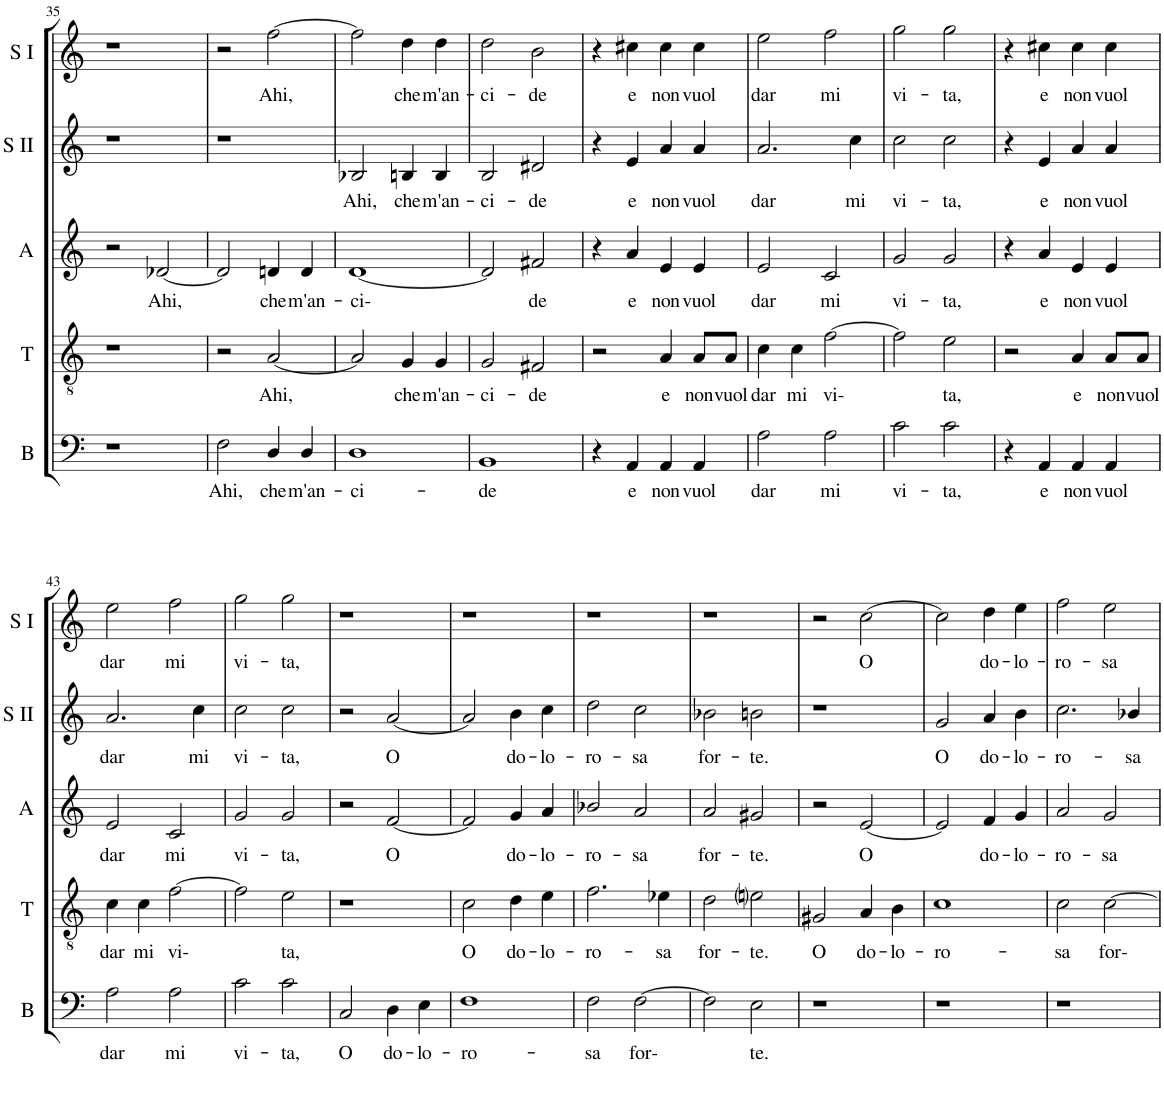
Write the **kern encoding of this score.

**kern	**text	**kern	**text	**kern	**text	**kern	**text	**kern	**text
*part5	*part5	*part4	*part4	*part3	*part3	*part2	*part2	*part1	*part1
*staff5	*staff5	*staff4	*staff4	*staff3	*staff3	*staff2	*staff2	*staff1	*staff1
*I"Bass	*	*I"Tenor	*	*I"Alto	*	*I"Soprano II	*	*I"Soprano I	*
*I'B	*	*I'T	*	*I'A	*	*I'S II	*	*I'S I	*
!!LO:PB:g=z
*clefF4	*	*clefGv2	*	*clefG2	*	*clefG2	*	*clefG2	*
*k[]	*	*k[]	*	*k[]	*	*k[]	*	*k[]	*
*M4/4	*	*M4/4	*	*M4/4	*	*M4/4	*	*M4/4	*
=35	=35	=35	=35	=35	=35	=35	=35	=35	=35
1r	.	1r	.	2r	.	1r	.	1r	.
!	!	!	!	!	!LO:LY:b	!	!	!	!
.	.	.	.	[2d-X/	Ahi,	.	.	.	.
=36	=36	=36	=36	=36	=36	=36	=36	=36	=36
!	!LO:LY:b	!	!	!	!	!	!	!	!
2F\	Ahi,	2r	.	2d-/]	.	1r	.	2r	.
!	!LO:LY:b	!	!LO:LY:b	!	!LO:LY:b	!	!	!	!LO:LY:b
4D/	che	[2A/	Ahi,	4dn/	che	.	.	[2ff\	Ahi,
!	!LO:LY:b	!	!	!	!LO:LY:b	!	!	!	!
4D/	m'an-	.	.	4d/	m'an-	.	.	.	.
=37	=37	=37	=37	=37	=37	=37	=37	=37	=37
!	!LO:LY:b	!	!	!	!LO:LY:b	!	!LO:LY:b	!	!
1D	-ci-	2A/]	.	[1d	-ci-	2B-X/	Ahi,	2ff\]	.
!	!	!	!LO:LY:b	!	!	!	!LO:LY:b	!	!LO:LY:b
.	.	4G/	che	.	.	4Bn/	che	4dd\	che
!	!	!	!LO:LY:b	!	!	!	!LO:LY:b	!	!LO:LY:b
.	.	4G/	m'an-	.	.	4B/	m'an-	4dd\	m'an-
=38	=38	=38	=38	=38	=38	=38	=38	=38	=38
!	!LO:LY:b	!	!LO:LY:b	!	!	!	!LO:LY:b	!	!LO:LY:b
1BB	-de	2G/	-ci-	2d/]	.	2B/	-ci-	2dd\	-ci-
!	!	!	!LO:LY:b	!	!LO:LY:b	!	!LO:LY:b	!	!LO:LY:b
.	.	2F#X/	-de	2f#X/	de	2d#X/	-de	2b\	-de
=39	=39	=39	=39	=39	=39	=39	=39	=39	=39
4r	.	2r	.	4r	.	4r	.	4r	.
!	!LO:LY:b	!	!	!	!LO:LY:b	!	!LO:LY:b	!	!LO:LY:b
4AA/	e	.	.	4a/	e	4e/	e	4cc#X\	e
!	!LO:LY:b	!	!LO:LY:b	!	!LO:LY:b	!	!LO:LY:b	!	!LO:LY:b
4AA/	non	4A/	e	4e/	non	4a/	non	4cc#\	non
!	!LO:LY:b	!	!LO:LY:b	!	!LO:LY:b	!	!LO:LY:b	!	!LO:LY:b
4AA/	vuol	8A/L	non	4e/	vuol	4a/	vuol	4cc#\	vuol
!	!	!	!LO:LY:b	!	!	!	!	!	!
.	.	8A/J	vuol	.	.	.	.	.	.
=40	=40	=40	=40	=40	=40	=40	=40	=40	=40
!	!LO:LY:b	!	!LO:LY:b	!	!LO:LY:b	!	!LO:LY:b	!	!LO:LY:b
2A\	dar	4c\	dar	2e/	dar	2.a/	dar	2ee\	dar
!	!	!	!LO:LY:b	!	!	!	!	!	!
.	.	4c\	mi	.	.	.	.	.	.
!	!LO:LY:b	!	!LO:LY:b	!	!LO:LY:b	!	!	!	!LO:LY:b
2A\	mi	[2f\	vi-	2c/	mi	.	.	2ff\	mi
!	!	!	!	!	!	!	!LO:LY:b	!	!
.	.	.	.	.	.	4cc\	mi	.	.
=41	=41	=41	=41	=41	=41	=41	=41	=41	=41
!	!LO:LY:b	!	!	!	!LO:LY:b	!	!LO:LY:b	!	!LO:LY:b
2c\	vi-	2f\]	.	2g/	vi-	2cc\	vi-	2gg\	vi-
!	!LO:LY:b	!	!LO:LY:b	!	!LO:LY:b	!	!LO:LY:b	!	!LO:LY:b
2c\	-ta,	2e\	ta,	2g/	-ta,	2cc\	-ta,	2gg\	-ta,
=42	=42	=42	=42	=42	=42	=42	=42	=42	=42
4r	.	2r	.	4r	.	4r	.	4r	.
!	!LO:LY:b	!	!	!	!LO:LY:b	!	!LO:LY:b	!	!LO:LY:b
4AA/	e	.	.	4a/	e	4e/	e	4cc#X\	e
!	!LO:LY:b	!	!LO:LY:b	!	!LO:LY:b	!	!LO:LY:b	!	!LO:LY:b
4AA/	non	4A/	e	4e/	non	4a/	non	4cc#\	non
!	!LO:LY:b	!	!LO:LY:b	!	!LO:LY:b	!	!LO:LY:b	!	!LO:LY:b
4AA/	vuol	8A/L	non	4e/	vuol	4a/	vuol	4cc#\	vuol
!	!	!	!LO:LY:b	!	!	!	!	!	!
.	.	8A/J	vuol	.	.	.	.	.	.
!!LO:LB:g=z
=43	=43	=43	=43	=43	=43	=43	=43	=43	=43
!	!LO:LY:b	!	!LO:LY:b	!	!LO:LY:b	!	!LO:LY:b	!	!LO:LY:b
2A\	dar	4c\	dar	2e/	dar	2.a/	dar	2ee\	dar
!	!	!	!LO:LY:b	!	!	!	!	!	!
.	.	4c\	mi	.	.	.	.	.	.
!	!LO:LY:b	!	!LO:LY:b	!	!LO:LY:b	!	!	!	!LO:LY:b
2A\	mi	[2f\	vi-	2c/	mi	.	.	2ff\	mi
!	!	!	!	!	!	!	!LO:LY:b	!	!
.	.	.	.	.	.	4cc\	mi	.	.
=44	=44	=44	=44	=44	=44	=44	=44	=44	=44
!	!LO:LY:b	!	!	!	!LO:LY:b	!	!LO:LY:b	!	!LO:LY:b
2c\	vi-	2f\]	.	2g/	vi-	2cc\	vi-	2gg\	vi-
!	!LO:LY:b	!	!LO:LY:b	!	!LO:LY:b	!	!LO:LY:b	!	!LO:LY:b
2c\	-ta,	2e\	ta,	2g/	-ta,	2cc\	-ta,	2gg\	-ta,
=45	=45	=45	=45	=45	=45	=45	=45	=45	=45
!	!LO:LY:b	!	!	!	!	!	!	!	!
2C/	O	1r	.	2r	.	2r	.	1r	.
!	!LO:LY:b	!	!	!	!LO:LY:b	!	!LO:LY:b	!	!
4D\	do-	.	.	[2f/	O	[2a/	O	.	.
!	!LO:LY:b	!	!	!	!	!	!	!	!
4E\	-lo-	.	.	.	.	.	.	.	.
=46	=46	=46	=46	=46	=46	=46	=46	=46	=46
!	!LO:LY:b	!	!LO:LY:b	!	!	!	!	!	!
1F	-ro-	2c\	O	2f/]	.	2a/]	.	1r	.
!	!	!	!LO:LY:b	!	!LO:LY:b	!	!LO:LY:b	!	!
.	.	4d\	do-	4g/	do-	4b\	do-	.	.
!	!	!	!LO:LY:b	!	!LO:LY:b	!	!LO:LY:b	!	!
.	.	4e\	-lo-	4a/	-lo-	4cc\	-lo-	.	.
=47	=47	=47	=47	=47	=47	=47	=47	=47	=47
!	!LO:LY:b	!	!LO:LY:b	!	!LO:LY:b	!	!LO:LY:b	!	!
2F\	-sa	2.f\	-ro-	2b-X/	-ro-	2dd\	-ro-	1r	.
!	!LO:LY:b	!	!	!	!LO:LY:b	!	!LO:LY:b	!	!
[2F\	for-	.	.	2a/	-sa	2cc\	-sa	.	.
!	!	!	!LO:LY:b	!	!	!	!	!	!
.	.	4e-X\	-sa	.	.	.	.	.	.
=48	=48	=48	=48	=48	=48	=48	=48	=48	=48
!	!	!	!LO:LY:b	!	!LO:LY:b	!	!LO:LY:b	!	!
2F\]	.	2d\	for-	2a/	for-	2b-X\	for-	1r	.
!	!LO:LY:b	!	!LO:LY:b	!	!LO:LY:b	!	!LO:LY:b	!	!
2E\	te.	2eni\	-te.	2g#X/	-te.	2bn\	-te.	.	.
=49	=49	=49	=49	=49	=49	=49	=49	=49	=49
!	!	!	!LO:LY:b	!	!	!	!	!	!
1r	.	2G#X/	O	2r	.	1r	.	2r	.
!	!	!	!LO:LY:b	!	!LO:LY:b	!	!	!	!LO:LY:b
.	.	4A/	do-	[2e/	O	.	.	[2cc\	O
!	!	!	!LO:LY:b	!	!	!	!	!	!
.	.	4B\	-lo-	.	.	.	.	.	.
=50	=50	=50	=50	=50	=50	=50	=50	=50	=50
!	!	!	!LO:LY:b	!	!	!	!LO:LY:b	!	!
1r	.	1c	-ro-	2e/]	.	2g/	O	2cc\]	.
!	!	!	!	!	!LO:LY:b	!	!LO:LY:b	!	!LO:LY:b
.	.	.	.	4f/	do-	4a/	do-	4dd\	do-
!	!	!	!	!	!LO:LY:b	!	!LO:LY:b	!	!LO:LY:b
.	.	.	.	4g/	-lo-	4b\	-lo-	4ee\	-lo-
=51	=51	=51	=51	=51	=51	=51	=51	=51	=51
!	!	!	!LO:LY:b	!	!LO:LY:b	!	!LO:LY:b	!	!LO:LY:b
1r	.	2c\	-sa	2a/	-ro-	2.cc\	-ro-	2ff\	-ro-
!	!	!	!LO:LY:b	!	!LO:LY:b	!	!	!	!LO:LY:b
.	.	[2c\	for-	2g/	-sa	.	.	2ee\	-sa
!	!	!	!	!	!	!	!LO:LY:b	!	!
.	.	.	.	.	.	4b-X/	-sa	.	.
=	=	=	=	=	=	=	=	=	=
*-	*-	*-	*-	*-	*-	*-	*-	*-	*-
